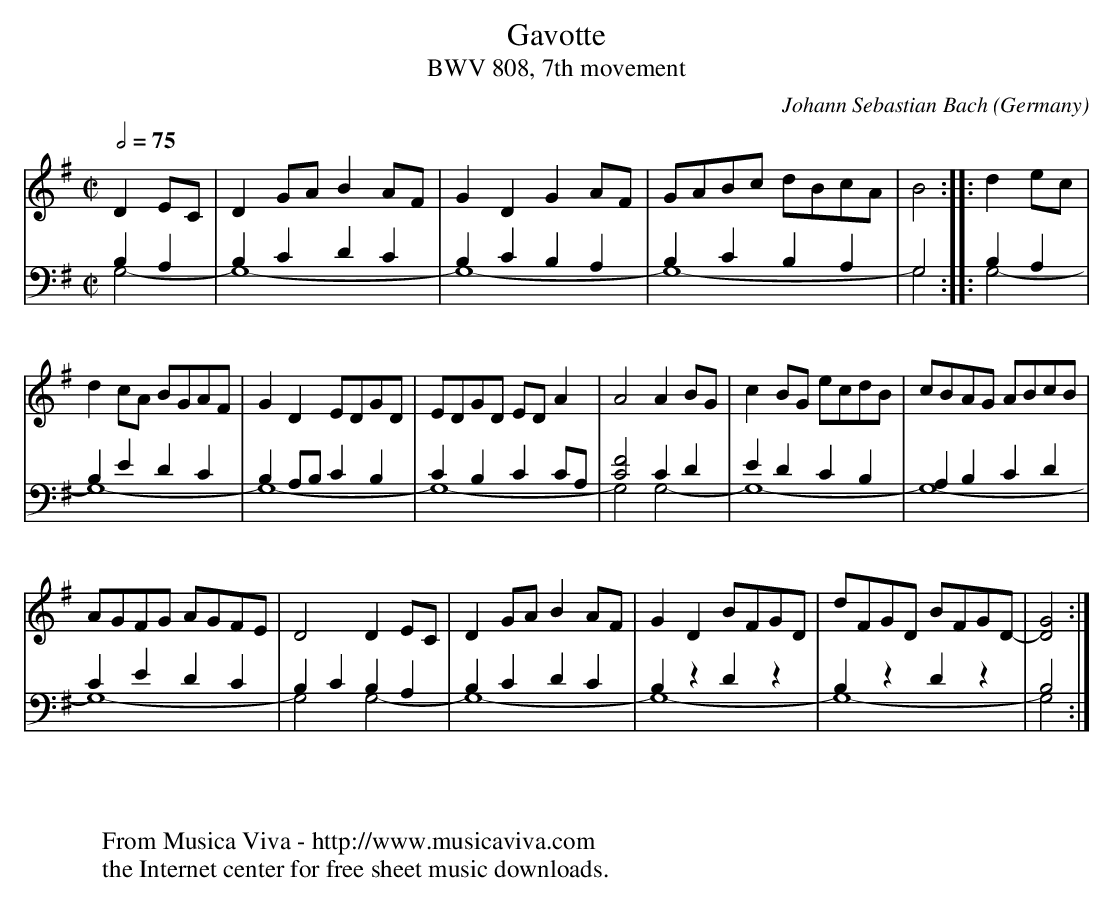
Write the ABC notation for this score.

X:1
T:Gavotte
T:BWV 808, 7th movement
C:Johann Sebastian Bach
O:Germany
V:1 Program 1 6 %Harpsichord
V:2 Program 1 6 bass up %Harpsichord
V:3 Program 1 6 bass merge %Harpsichord
M:C|
L:1/8
Q:1/2=75
K:G
V:1
D2 EC|D2GA B2AF|G2D2 G2AF|GABc dBcA|B4::d2ec|
V:2
B,2A,2|B,2C2 D2C2|B,2C2 B,2A,2|B,2C2 B,2A,2|G,4::B,2A,2|
V:3
G,4-|G,8-|G,8-|G,8-|G,4::G,4-|
V:1
d2cA BGAF|G2D2 EDGD|EDGD EDA2|A4 A2BG|c2BG ecdB|cBAG ABcB|
V:2
B,2E2 D2C2|B,2A,B, C2B,2|C2B,2 C2CA,|[F4C4] C2D2|E2D2 C2B,2|A,2B,2 C2D2|
V:3
G,8-|G,8-|G,8-|G,4G,4-|G,8-|G,8-|
V:1
AGFG AGFE|D4 D2EC|D2GA B2AF|G2D2 BFGD|dFGD BFGD-|[D4G4]:|
V:2
C2E2 D2 C2|B,2C2 B,2A,2|B,2C2 D2C2|B,2z2 D2z2|B,2z2 D2z2|B,4:|
V:3
G,8-|G,4G,4-|G,8-|G,8-|G,8-|G,4:|
W:
W:
W:  From Musica Viva - http://www.musicaviva.com
W:  the Internet center for free sheet music downloads.
